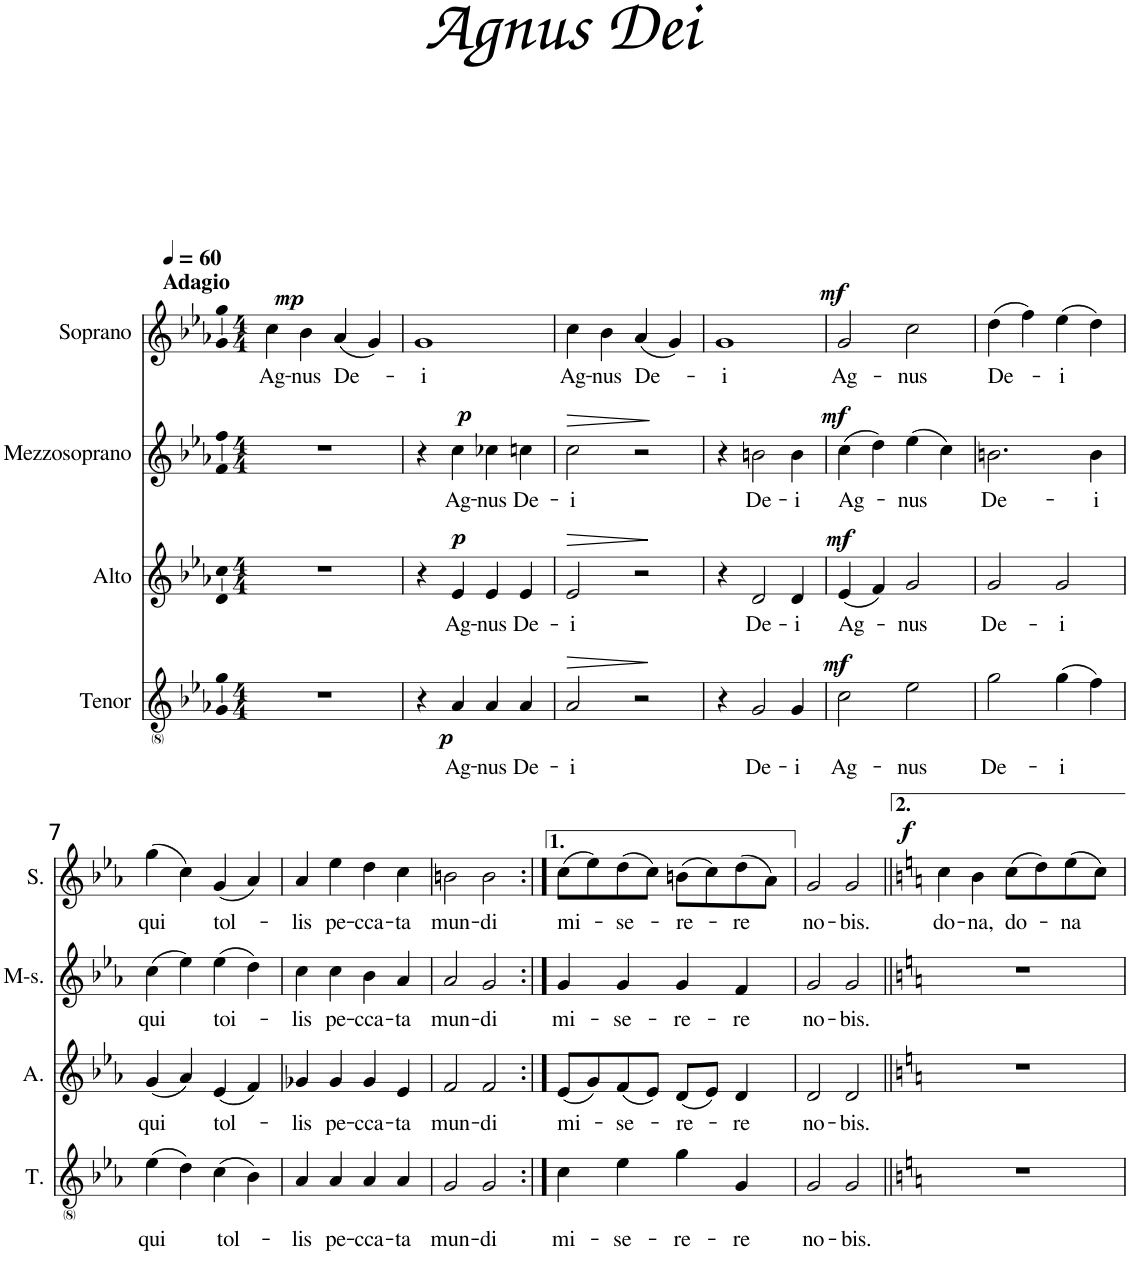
**kern	**text	**dynam	**kern	**text	**dynam	**kern	**text	**dynam	**kern	**text	**dynam
*part4	*part4	*part4	*part3	*part3	*part3	*part2	*part2	*part2	*part1	*part1	*part1
*staff4	*staff4	*staff4	*staff3	*staff3	*staff3	*staff2	*staff2	*staff2	*staff1	*staff1	*staff1
*I"Tenor	*	*	*I"Alto	*	*	*I"Mezzosoprano	*	*	*I"Soprano	*	*
*I'T.	*	*	*I'A.	*	*	*I'M-s.	*	*	*I'S.	*	*
*clefG2	*	*	*clefG2	*	*	*clefG2	*	*	*clefG2	*	*
*	*	*	*	*	*	*ITrd1c2	*	*	*ITrd1c2	*	*
*k[b-e-a-]	*	*	*k[b-e-a-]	*	*	*k[b-e-a-]	*	*	*k[b-e-a-]	*	*
*M4/4	*	*	*M4/4	*	*	*M4/4	*	*	*M4/4	*	*
*MM60	*	*	*MM60	*	*	*MM60	*	*	*MM60	*	*
=1	=1	=1	=1	=1	=1	=1	=1	=1	=1	=1	=1
!	!	!	!	!	!	!	!	!	!LO:TX:a:t=Adagio	!	!
!	!	!	!	!	!	!	!	!	!	!LO:LY:b	!LO:DY:a
1r	.	.	1r	.	.	1r	.	.	4cc\	Ag-	mp
!	!	!	!	!	!	!	!	!	!	!LO:LY:b	!
.	.	.	.	.	.	.	.	.	4b-\	-nus	.
!	!	!	!	!	!	!	!	!	!	!LO:LY:b	!
.	.	.	.	.	.	.	.	.	(4a-/	De-	.
.	.	.	.	.	.	.	.	.	4g/)	.	.
=2	=2	=2	=2	=2	=2	=2	=2	=2	=2	=2	=2
!	!	!	!	!	!	!	!	!	!	!LO:LY:b	!
4r	.	.	4r	.	.	4r	.	.	1g	-i	.
!	!LO:LY:b	!LO:DY:b	!	!LO:LY:b	!LO:DY:a	!	!LO:LY:b	!LO:DY:a	!	!	!
4a-/	Ag-	p	4e-/	Ag-	p	4cc\	Ag-	p	.	.	.
!	!LO:LY:b	!	!	!LO:LY:b	!	!	!LO:LY:b	!	!	!	!
4a-/	-nus	.	4e-/	-nus	.	4cc-X\	-nus	.	.	.	.
!	!LO:LY:b	!	!	!LO:LY:b	!	!	!LO:LY:b	!	!	!	!
4a-/	De-	.	4e-/	De-	.	4ccn\	De-	.	.	.	.
=3	=3	=3	=3	=3	=3	=3	=3	=3	=3	=3	=3
!	!LO:LY:b	!LO:HP:b	!	!LO:LY:b	!LO:HP:b	!	!LO:LY:b	!LO:HP:b	!	!LO:LY:b	!
2a-/	-i	>	2e-/	-i	>	2cc\	-i	>	4cc\	Ag-	.
!	!	!	!	!	!	!	!	!	!	!LO:LY:b	!
.	.	.	.	.	.	.	.	.	4b-\	-nus	.
!	!	!	!	!	!	!	!	!	!	!LO:LY:b	!
2r	.	.	2r	.	.	2r	.	.	(4a-/	De-	.
.	.	.	.	.	.	.	.	.	4g/)	.	.
.	.	]	.	.	]	.	.	]	.	.	.
=4	=4	=4	=4	=4	=4	=4	=4	=4	=4	=4	=4
!	!	!	!	!	!	!	!	!	!	!LO:LY:b	!
4r	.	.	4r	.	.	4r	.	.	1g	-i	.
!	!LO:LY:b	!	!	!LO:LY:b	!	!	!LO:LY:b	!	!	!	!
2g/	De-	.	2d/	De-	.	2bn\	De-	.	.	.	.
!	!LO:LY:b	!	!	!LO:LY:b	!	!	!LO:LY:b	!	!	!	!
4g/	-i	.	4d/	-i	.	4b\	-i	.	.	.	.
=5	=5	=5	=5	=5	=5	=5	=5	=5	=5	=5	=5
!	!LO:LY:b	!LO:DY:a	!	!LO:LY:b	!LO:DY:a	!	!LO:LY:b	!LO:DY:a	!	!LO:LY:b	!LO:DY:a
2cc\	Ag-	mf	(4e-/	Ag-	mf	(4cc\	Ag-	mf	2g/	Ag-	mf
.	.	.	4f/)	.	.	4dd\)	.	.	.	.	.
!	!LO:LY:b	!	!	!LO:LY:b	!	!	!LO:LY:b	!	!	!LO:LY:b	!
2ee-\	-nus	.	2g/	-nus	.	(4ee-\	-nus	.	2cc\	-nus	.
.	.	.	.	.	.	4cc\)	.	.	.	.	.
=6	=6	=6	=6	=6	=6	=6	=6	=6	=6	=6	=6
!	!LO:LY:b	!	!	!LO:LY:b	!	!	!LO:LY:b	!	!	!LO:LY:b	!
2gg\	De-	.	2g/	De-	.	2.bn\	De-	.	(4dd\	De-	.
.	.	.	.	.	.	.	.	.	4ff\)	.	.
!	!LO:LY:b	!	!	!LO:LY:b	!	!	!	!	!	!LO:LY:b	!
(4gg\	-i	.	2g/	-i	.	.	.	.	(4ee-\	-i	.
!	!	!	!	!	!	!	!LO:LY:b	!	!	!	!
4ff\)	.	.	.	.	.	4b\	-i	.	4dd\)	.	.
!!LO:LB:g=z
=7	=7	=7	=7	=7	=7	=7	=7	=7	=7	=7	=7
!	!LO:LY:b	!	!	!LO:LY:b	!	!	!LO:LY:b	!	!	!LO:LY:b	!
(4ee-\	qui	.	(4g/	qui	.	(4cc\	qui	.	(4gg\	qui	.
4dd\)	.	.	4a-/)	.	.	4ee-\)	.	.	4cc\)	.	.
!	!LO:LY:b	!	!	!LO:LY:b	!	!	!LO:LY:b	!	!	!LO:LY:b	!
(4cc\	tol-	.	(4e-/	tol-	.	(4ee-\	toi-	.	(4g/	tol-	.
4b-\)	.	.	4f/)	.	.	4dd\)	.	.	4a-/)	.	.
=8	=8	=8	=8	=8	=8	=8	=8	=8	=8	=8	=8
!	!LO:LY:b	!	!	!LO:LY:b	!	!	!LO:LY:b	!	!	!LO:LY:b	!
4a-/	-lis	.	4g-X/	-lis	.	4cc\	-lis	.	4a-/	-lis	.
!	!LO:LY:b	!	!	!LO:LY:b	!	!	!LO:LY:b	!	!	!LO:LY:b	!
4a-/	pe-	.	4g-/	pe-	.	4cc\	pe-	.	4ee-\	pe-	.
!	!LO:LY:b	!	!	!LO:LY:b	!	!	!LO:LY:b	!	!	!LO:LY:b	!
4a-/	-cca-	.	4g-/	-cca-	.	4b-\	-cca-	.	4dd\	-cca-	.
!	!LO:LY:b	!	!	!LO:LY:b	!	!	!LO:LY:b	!	!	!LO:LY:b	!
4a-/	-ta	.	4e-/	-ta	.	4a-/	-ta	.	4cc\	-ta	.
=9	=9	=9	=9	=9	=9	=9	=9	=9	=9	=9	=9
!	!LO:LY:b	!	!	!LO:LY:b	!	!	!LO:LY:b	!	!	!LO:LY:b	!
2g/	mun-	.	2f/	mun-	.	2a-/	mun-	.	2bn\	mun-	.
!	!LO:LY:b	!	!	!LO:LY:b	!	!	!LO:LY:b	!	!	!LO:LY:b	!
2g/	-di	.	2f/	-di	.	2g/	-di	.	2b\	-di	.
=10:|!	=10:|!	=10:|!	=10:|!	=10:|!	=10:|!	=10:|!	=10:|!	=10:|!	=10:|!	=10:|!	=10:|!
!	!LO:LY:b	!	!	!LO:LY:b	!	!	!LO:LY:b	!	!	!LO:LY:b	!
4cc\	mi-	.	(8e-/L	mi-	.	4g/	mi-	.	(8cc\L	mi-	.
.	.	.	8g/)	.	.	.	.	.	8ee-\)	.	.
!	!LO:LY:b	!	!	!LO:LY:b	!	!	!LO:LY:b	!	!	!LO:LY:b	!
4ee-\	-se-	.	(8f/	-se-	.	4g/	-se-	.	(8dd\	-se-	.
.	.	.	8e-/J)	.	.	.	.	.	8cc\J)	.	.
!	!LO:LY:b	!	!	!LO:LY:b	!	!	!LO:LY:b	!	!	!LO:LY:b	!
4gg\	-re-	.	(8d/L	-re-	.	4g/	-re-	.	(8bn\L	-re-	.
.	.	.	8e-/J)	.	.	.	.	.	8cc\)	.	.
!	!LO:LY:b	!	!	!LO:LY:b	!	!	!LO:LY:b	!	!	!LO:LY:b	!
4g/	-re	.	4d/	-re	.	4f/	-re	.	(8dd\	-re	.
.	.	.	.	.	.	.	.	.	8a-\J)	.	.
=11	=11	=11	=11	=11	=11	=11	=11	=11	=11	=11	=11
!	!LO:LY:b	!	!	!LO:LY:b	!	!	!LO:LY:b	!	!	!LO:LY:b	!
2g/	no-	.	2d/	no-	.	2g/	no-	.	2g/	no-	.
!	!LO:LY:b	!	!	!LO:LY:b	!	!	!LO:LY:b	!	!	!LO:LY:b	!
2g/	-bis.	.	2d/	-bis.	.	2g/	-bis.	.	2g/	-bis.	.
=12||	=12||	=12||	=12||	=12||	=12||	=12||	=12||	=12||	=12||	=12||	=12||
*k[]	*	*	*k[]	*	*	*k[]	*	*	*k[]	*	*
!	!	!	!	!	!	!	!	!	!	!LO:LY:b	!LO:DY:a
1r	.	.	1r	.	.	1r	.	.	4cc\	do-	f
!	!	!	!	!	!	!	!	!	!	!LO:LY:b	!
.	.	.	.	.	.	.	.	.	4b\	-na,	.
!	!	!	!	!	!	!	!	!	!	!LO:LY:b	!
.	.	.	.	.	.	.	.	.	(8cc\L	do-	.
.	.	.	.	.	.	.	.	.	8dd\)	.	.
!	!	!	!	!	!	!	!	!	!	!LO:LY:b	!
.	.	.	.	.	.	.	.	.	(8ee\	-na	.
.	.	.	.	.	.	.	.	.	8cc\J)	.	.
=	=	=	=	=	=	=	=	=	=	=	=
*-	*-	*-	*-	*-	*-	*-	*-	*-	*-	*-	*-
